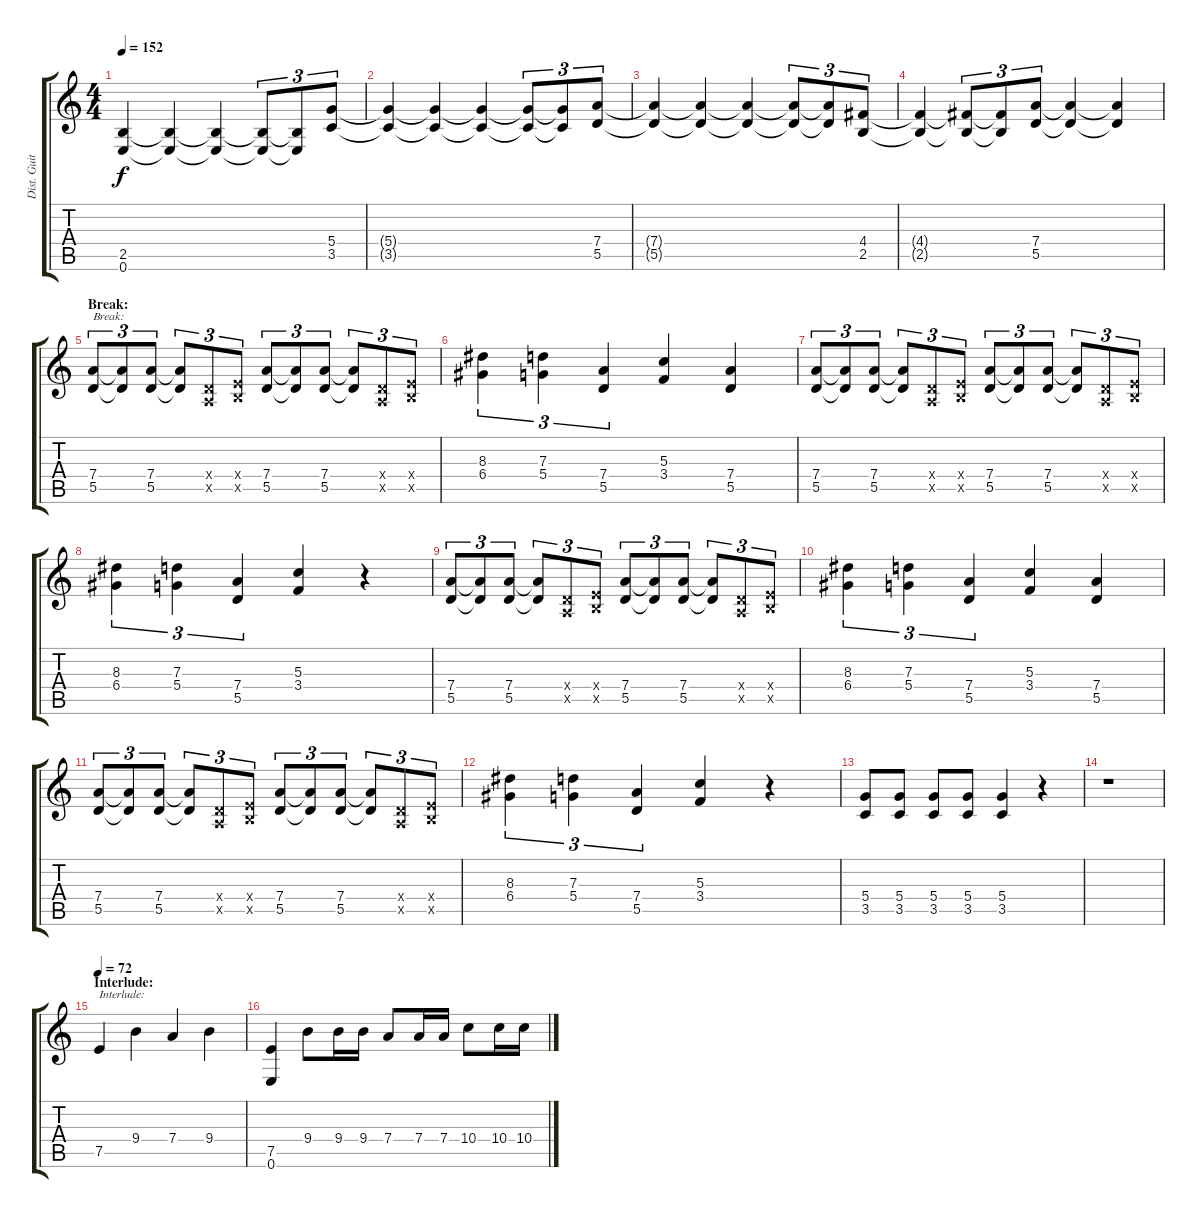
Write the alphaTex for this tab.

\track ("Dist. Guitar 2" "Dist. Guit") {instrument overdrivenguitar}
\staff {score tabs}
\tuning (E4 B3 G3 D3 A2 E2) {hide}
\ts (4 4)
\tempo 152
\clef g2
\ks c
(2.5 0.6).4{dy f} (2.5{t} 0.6{t}).4 (2.5{t} 0.6{t}).4 (2.5{t} 0.6{t}).8{tu (3 2)} (2.5{t} 0.6{t}).8{tu (3 2)} (5.4 3.5).8{tu (3 2)} |
(5.4{t} 3.5{t}).4 (5.4{t} 3.5{t}).4 (5.4{t} 3.5{t}).4 (5.4{t} 3.5{t}).8{tu (3 2)} (5.4{t} 3.5{t}).8{tu (3 2)} (7.4 5.5).8{tu (3 2)} |
(7.4{t} 5.5{t}).4 (7.4{t} 5.5{t}).4 (7.4{t} 5.5{t}).4 (7.4{t} 5.5{t}).8{tu (3 2)} (7.4{t} 5.5{t}).8{tu (3 2)} (4.4 2.5).8{tu (3 2)} |
(4.4{t} 2.5{t}).4 (4.4{t} 2.5{t}).8{tu (3 2)} (4.4{t} 2.5{t}).8{tu (3 2)} (7.4 5.5).8{tu (3 2)} (7.4{t} 5.5{t}).4 (7.4{t} 5.5{t}).4 |
\section ("" "Break:")
(7.4 5.5).8{tu (3 2) txt "Break:"} (7.4{t} 5.5{t}).8{tu (3 2)} (7.4 5.5).8{tu (3 2)} (7.4{t} 5.5{t}).8{tu (3 2)} (0.4{x} 0.5{x}).8{tu (3 2)} (2.4{x} 2.5{x}).8{tu (3 2)} (7.4 5.5).8{tu (3 2)} (7.4{t} 5.5{t}).8{tu (3 2)} (7.4 5.5).8{tu (3 2)} (7.4{t} 5.5{t}).8{tu (3 2)} (0.4{x} 0.5{x}).8{tu (3 2)} (2.4{x} 2.5{x}).8{tu (3 2)} |
(8.3 6.4).4{tu (3 2)} (7.3 5.4).4{tu (3 2)} (7.4 5.5).4{tu (3 2)} (5.3 3.4).4 (7.4 5.5).4 |
(7.4 5.5).8{tu (3 2)} (7.4{t} 5.5{t}).8{tu (3 2)} (7.4 5.5).8{tu (3 2)} (7.4{t} 5.5{t}).8{tu (3 2)} (0.4{x} 0.5{x}).8{tu (3 2)} (2.4{x} 2.5{x}).8{tu (3 2)} (7.4 5.5).8{tu (3 2)} (7.4{t} 5.5{t}).8{tu (3 2)} (7.4 5.5).8{tu (3 2)} (7.4{t} 5.5{t}).8{tu (3 2)} (0.4{x} 0.5{x}).8{tu (3 2)} (2.4{x} 2.5{x}).8{tu (3 2)} |
(8.3 6.4).4{tu (3 2)} (7.3 5.4).4{tu (3 2)} (7.4 5.5).4{tu (3 2)} (5.3 3.4).4 r.4 |
(7.4 5.5).8{tu (3 2)} (7.4{t} 5.5{t}).8{tu (3 2)} (7.4 5.5).8{tu (3 2)} (7.4{t} 5.5{t}).8{tu (3 2)} (0.4{x} 0.5{x}).8{tu (3 2)} (2.4{x} 2.5{x}).8{tu (3 2)} (7.4 5.5).8{tu (3 2)} (7.4{t} 5.5{t}).8{tu (3 2)} (7.4 5.5).8{tu (3 2)} (7.4{t} 5.5{t}).8{tu (3 2)} (0.4{x} 0.5{x}).8{tu (3 2)} (2.4{x} 2.5{x}).8{tu (3 2)} |
(8.3 6.4).4{tu (3 2)} (7.3 5.4).4{tu (3 2)} (7.4 5.5).4{tu (3 2)} (5.3 3.4).4 (7.4 5.5).4 |
(7.4 5.5).8{tu (3 2)} (7.4{t} 5.5{t}).8{tu (3 2)} (7.4 5.5).8{tu (3 2)} (7.4{t} 5.5{t}).8{tu (3 2)} (0.4{x} 0.5{x}).8{tu (3 2)} (2.4{x} 2.5{x}).8{tu (3 2)} (7.4 5.5).8{tu (3 2)} (7.4{t} 5.5{t}).8{tu (3 2)} (7.4 5.5).8{tu (3 2)} (7.4{t} 5.5{t}).8{tu (3 2)} (0.4{x} 0.5{x}).8{tu (3 2)} (2.4{x} 2.5{x}).8{tu (3 2)} |
(8.3 6.4).4{tu (3 2)} (7.3 5.4).4{tu (3 2)} (7.4 5.5).4{tu (3 2)} (5.3 3.4).4 r.4 |
(5.4 3.5).8 (5.4 3.5).8 (5.4 3.5).8 (5.4 3.5).8 (5.4 3.5).4 r.4 |
r.1 |
\section ("" "Interlude:")
\tempo 72
7.5.4{txt "Interlude:"} 9.4.4 7.4.4 9.4.4 |
(7.5 0.6).4 9.4.8 9.4.16 9.4.16 7.4.8 7.4.16 7.4.16 10.4.8 10.4.16 10.4.16
